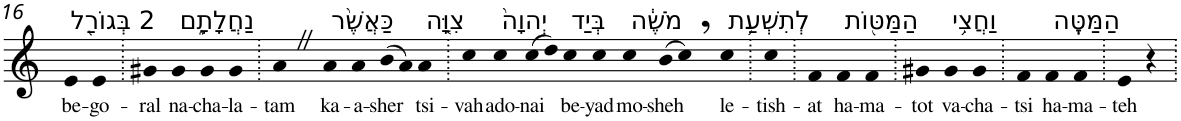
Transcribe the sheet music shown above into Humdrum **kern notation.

**kern	**text
*part1	*part1
*staff1	*staff1
*I"Piano	*
*I'Pno	*
!!LO:PB:g=z
*clefG2	*
*k[]	*
=16	=16
!LO:TX:a:t=2 בְּגוֹרַ֖ל	!
!	!LO:LY:b
4e	be-
!	!LO:LY:b
4e	-go-
=17.	=17.
!	!LO:LY:b
4g#X	-ral
!LO:TX:a:t=נַחֲלָתָ֑ם	!
!	!LO:LY:b
4g#	na-
!	!LO:LY:b
4g#	-cha-
!	!LO:LY:b
4g#	-la-
=18.	=18.
!	!LO:LY:b
4aZ	-tam
!LO:TX:a:t=כַּאֲשֶׁ֨ר	!
!	!LO:LY:b
4a	ka-
!	!LO:LY:b
4a	-a-
!	!LO:LY:b
(>8b	-sher
8a)	.
!LO:TX:a:t=צִוָּ֤ה	!
!	!LO:LY:b
4a	tsi-
=19.	=19.
!	!LO:LY:b
4cc	-vah
!LO:TX:a:t=יְהוָה֙	!
!	!LO:LY:b
4cc	ado-
!	!LO:LY:b
(>8cc	-nai
8dd)	.
!LO:TX:a:t=בְּיַד	!
!	!LO:LY:b
4cc	be-
!	!LO:LY:b
4cc	-yad
!LO:TX:a:t=מֹשֶׁ֔ה	!
!	!LO:LY:b
4cc	mo-
!	!LO:LY:b
(>8b	-sheh
8cc,)	.
!LO:TX:a:t=לְתִשְׁעַ֥ת	!
!	!LO:LY:b
4cc	le-
=20.	=20.
!	!LO:LY:b
4cc	-tish-
=21.	=21.
!	!LO:LY:b
4f	-at
!LO:TX:a:t=הַמַּטּ֖וֹת	!
!	!LO:LY:b
4f	ha-
!	!LO:LY:b
4f	-ma-
=22.	=22.
!	!LO:LY:b
4g#X	-tot
!LO:TX:a:t=וַחֲצִ֥י	!
!	!LO:LY:b
4g#	va-
!	!LO:LY:b
4g#	-cha-
=23.	=23.
!	!LO:LY:b
4f	-tsi
!LO:TX:a:t=הַמַּטֶּֽה	!
!	!LO:LY:b
4f	ha-
!	!LO:LY:b
4f	-ma-
=24.	=24.
!	!LO:LY:b
4e	-teh
4r	.
=.	=.
*-	*-
